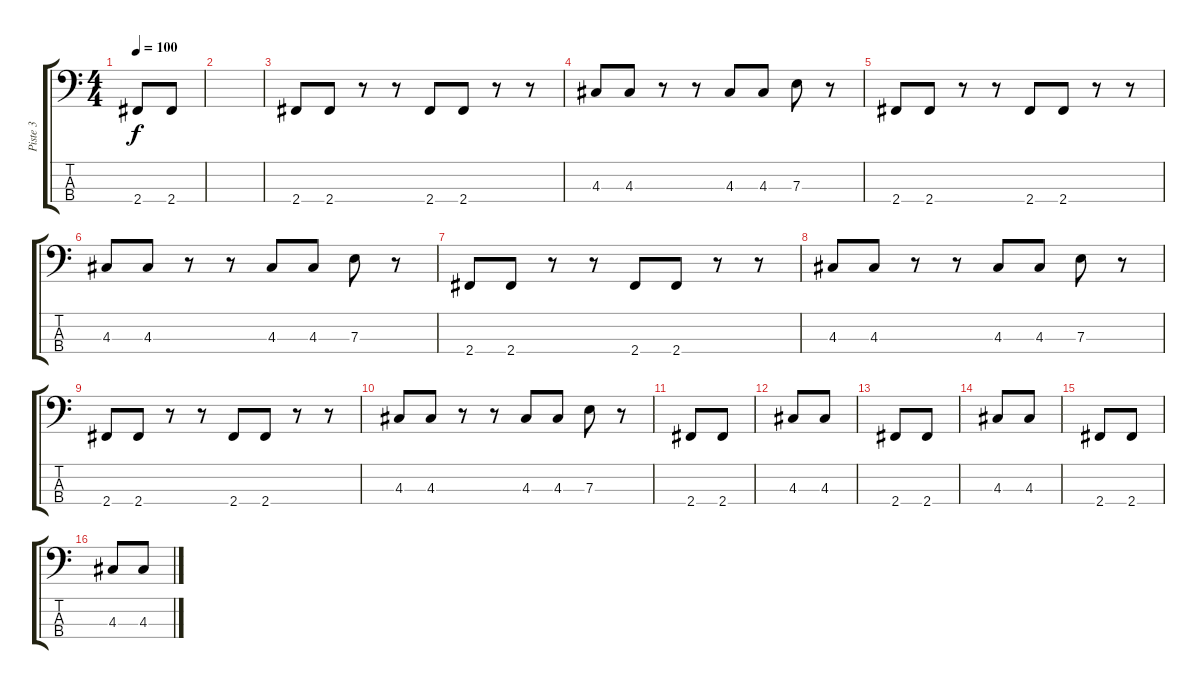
\track ("Piste 3" "Piste 3") {instrument electricbasspick}
\staff {score tabs}
\tuning (G2 D2 A1 E1) {hide}
\ts (4 4)
\tempo 100
\clef f4
\ks c
2.4.8{dy f} 2.4.8 |
|
2.4.8 2.4.8 r.8 r.8 2.4.8 2.4.8 r.8 r.8 |
4.3.8 4.3.8 r.8 r.8 4.3.8 4.3.8 7.3.8 r.8 |
2.4.8 2.4.8 r.8 r.8 2.4.8 2.4.8 r.8 r.8 |
4.3.8 4.3.8 r.8 r.8 4.3.8 4.3.8 7.3.8 r.8 |
2.4.8 2.4.8 r.8 r.8 2.4.8 2.4.8 r.8 r.8 |
4.3.8 4.3.8 r.8 r.8 4.3.8 4.3.8 7.3.8 r.8 |
2.4.8 2.4.8 r.8 r.8 2.4.8 2.4.8 r.8 r.8 |
4.3.8 4.3.8 r.8 r.8 4.3.8 4.3.8 7.3.8 r.8 |
2.4.8 2.4.8 |
4.3.8 4.3.8 |
2.4.8 2.4.8 |
4.3.8 4.3.8 |
2.4.8 2.4.8 |
4.3.8 4.3.8
